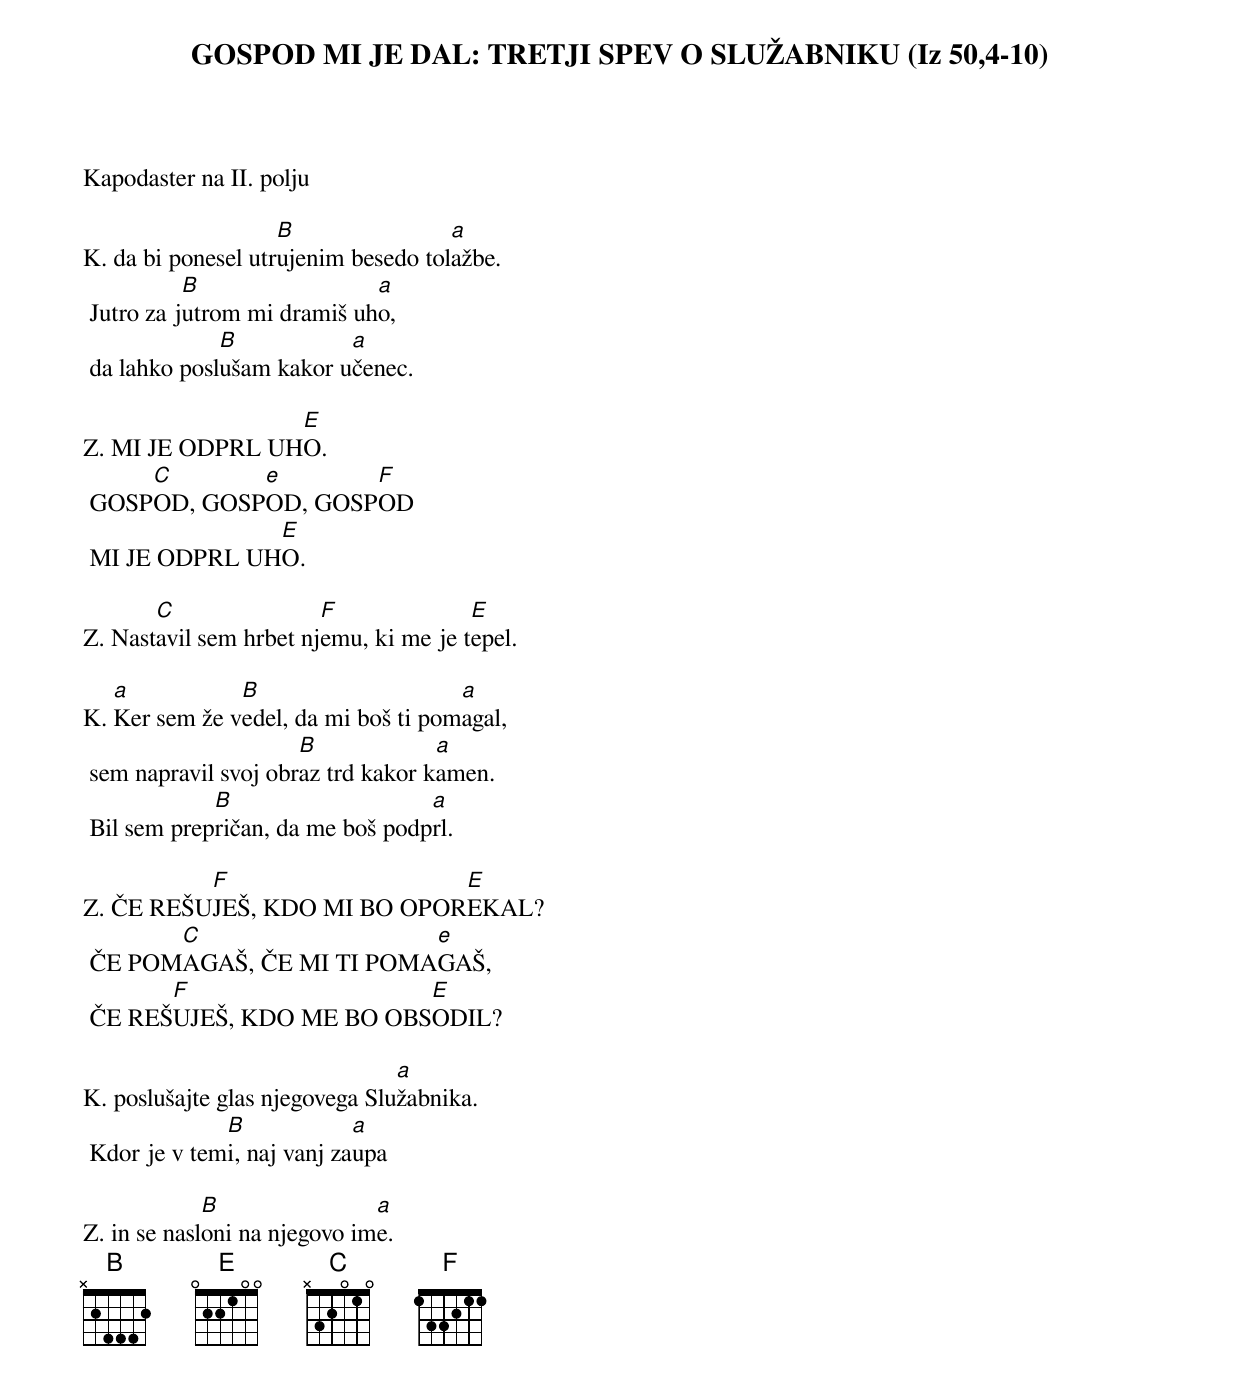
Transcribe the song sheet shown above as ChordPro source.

{title: GOSPOD MI JE DAL: TRETJI SPEV O SLUŽABNIKU (Iz 50,4-10)}

Kapodaster na II. polju

K.	da bi ponesel utr[B]ujenim besedo tol[a]ažbe.
	Jutro za j[B]utrom mi dramiš uh[a]o,
	da lahko posl[B]ušam kakor u[a]čenec.

Z.	MI JE ODPRL UH[E]O.
	GOSP[C]OD, GOSP[e]OD, GOSP[F]OD
	MI JE ODPRL UH[E]O.

Z.	Nast[C]avil sem hrbet nj[F]emu, ki me je t[E]epel.

K.	[a]Ker sem že v[B]edel, da mi boš ti pom[a]agal,
	sem napravil svoj obr[B]az trd kakor k[a]amen.
	Bil sem prep[B]ričan, da me boš podp[a]rl.

Z.	ČE REŠU[F]JEŠ, KDO MI BO OPOR[E]EKAL?
	ČE POM[C]AGAŠ, ČE MI TI POMA[e]GAŠ,
	ČE REŠ[F]UJEŠ, KDO ME BO OBS[E]ODIL?

K.	poslušajte glas njegovega Slu[a]žabnika.
	Kdor je v tem[B]i, naj vanj za[a]upa

Z.	in se nasl[B]oni na njegovo im[a]e.
